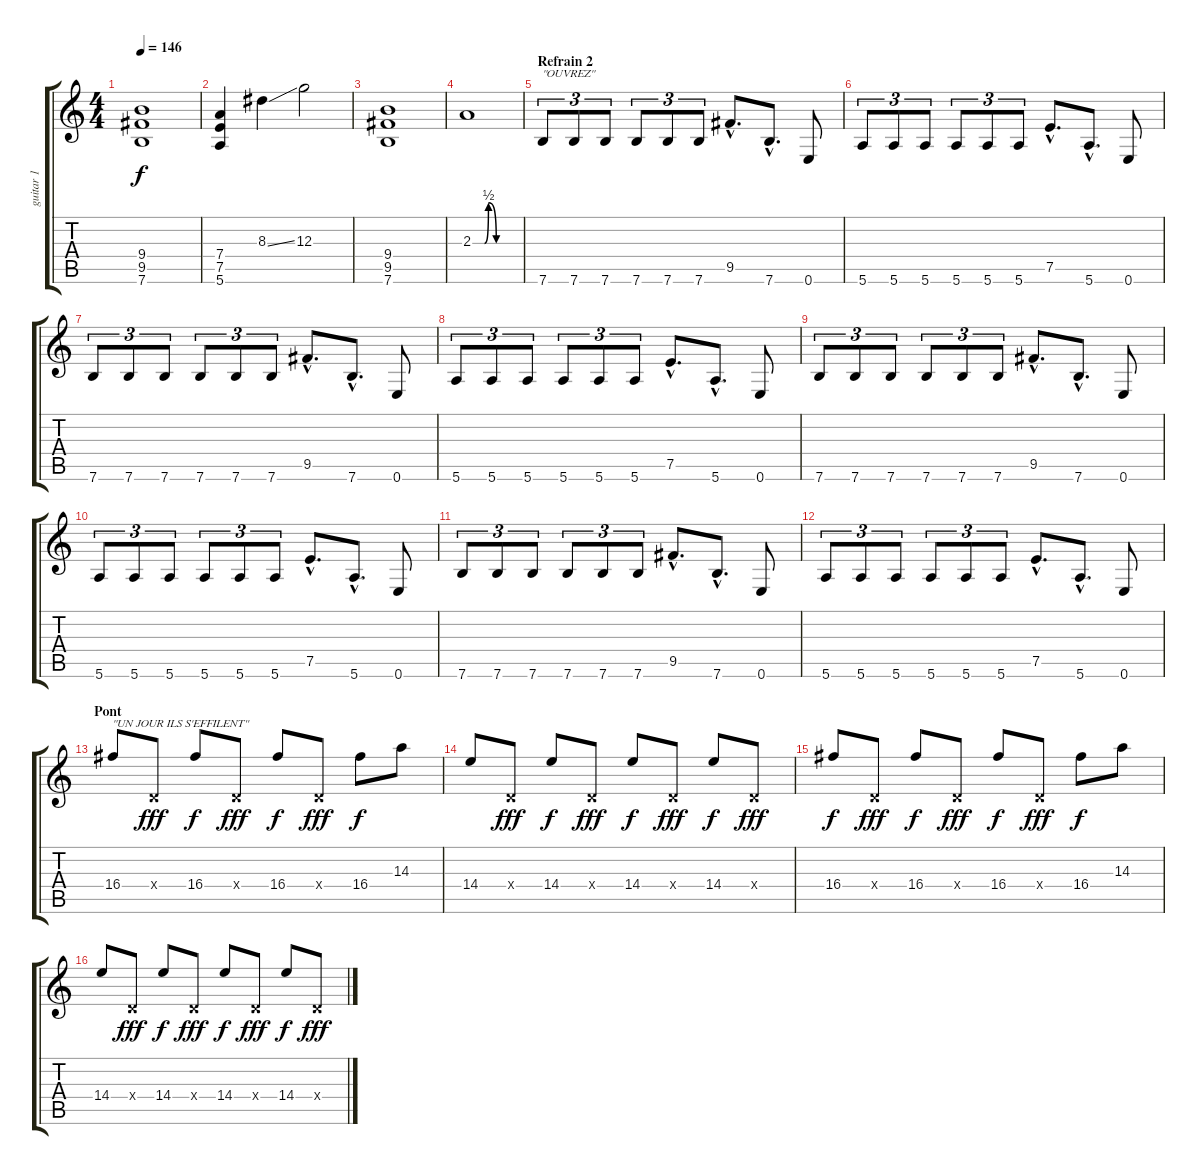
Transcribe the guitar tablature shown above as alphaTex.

\track ("guitar 1" "guitar 1") {instrument distortionguitar}
\staff {score tabs}
\tuning (E4 B3 G3 D3 A2 E2) {hide}
\ts (4 4)
\tempo 146
\clef g2
\ks c
(9.4 9.5 7.6).1{dy f} |
(7.4 7.5 5.6).4 8.3{ss}.4 12.3.2 |
(9.4 9.5 7.6).1 |
2.3{be (custom 0 0 15 0 20 2 30 0 45 0 60 0)}.1 |
\section ("" "Refrain 2")
7.6.8{tu (3 2) txt "\"OUVREZ\""} 7.6.8{tu (3 2)} 7.6.8{tu (3 2)} 7.6.8{tu (3 2)} 7.6.8{tu (3 2)} 7.6.8{tu (3 2)} 9.5{hac}.8{d} 7.6{hac}.8{d} 0.6.8 |
5.6.8{tu (3 2)} 5.6.8{tu (3 2)} 5.6.8{tu (3 2)} 5.6.8{tu (3 2)} 5.6.8{tu (3 2)} 5.6.8{tu (3 2)} 7.5{hac}.8{d} 5.6{hac}.8{d} 0.6.8 |
7.6.8{tu (3 2)} 7.6.8{tu (3 2)} 7.6.8{tu (3 2)} 7.6.8{tu (3 2)} 7.6.8{tu (3 2)} 7.6.8{tu (3 2)} 9.5{hac}.8{d} 7.6{hac}.8{d} 0.6.8 |
5.6.8{tu (3 2)} 5.6.8{tu (3 2)} 5.6.8{tu (3 2)} 5.6.8{tu (3 2)} 5.6.8{tu (3 2)} 5.6.8{tu (3 2)} 7.5{hac}.8{d} 5.6{hac}.8{d} 0.6.8 |
7.6.8{tu (3 2)} 7.6.8{tu (3 2)} 7.6.8{tu (3 2)} 7.6.8{tu (3 2)} 7.6.8{tu (3 2)} 7.6.8{tu (3 2)} 9.5{hac}.8{d} 7.6{hac}.8{d} 0.6.8 |
5.6.8{tu (3 2)} 5.6.8{tu (3 2)} 5.6.8{tu (3 2)} 5.6.8{tu (3 2)} 5.6.8{tu (3 2)} 5.6.8{tu (3 2)} 7.5{hac}.8{d} 5.6{hac}.8{d} 0.6.8 |
7.6.8{tu (3 2)} 7.6.8{tu (3 2)} 7.6.8{tu (3 2)} 7.6.8{tu (3 2)} 7.6.8{tu (3 2)} 7.6.8{tu (3 2)} 9.5{hac}.8{d} 7.6{hac}.8{d} 0.6.8 |
5.6.8{tu (3 2)} 5.6.8{tu (3 2)} 5.6.8{tu (3 2)} 5.6.8{tu (3 2)} 5.6.8{tu (3 2)} 5.6.8{tu (3 2)} 7.5{hac}.8{d} 5.6{hac}.8{d} 0.6.8 |
\section ("" "Pont ")
16.4.8{txt "\"UN JOUR ILS S'EFFILENT\""} 0.4{x}.8{dy fff} 16.4.8{dy f} 0.4{x}.8{dy fff} 16.4.8{dy f} 0.4{x}.8{dy fff} 16.4.8{dy f} 14.3.8 |
14.4.8 0.4{x}.8{dy fff} 14.4.8{dy f} 0.4{x}.8{dy fff} 14.4.8{dy f} 0.4{x}.8{dy fff} 14.4.8{dy f} 0.4{x}.8{dy fff} |
16.4.8{dy f} 0.4{x}.8{dy fff} 16.4.8{dy f} 0.4{x}.8{dy fff} 16.4.8{dy f} 0.4{x}.8{dy fff} 16.4.8{dy f} 14.3.8 |
14.4.8 0.4{x}.8{dy fff} 14.4.8{dy f} 0.4{x}.8{dy fff} 14.4.8{dy f} 0.4{x}.8{dy fff} 14.4.8{dy f} 0.4{x}.8{dy fff}
